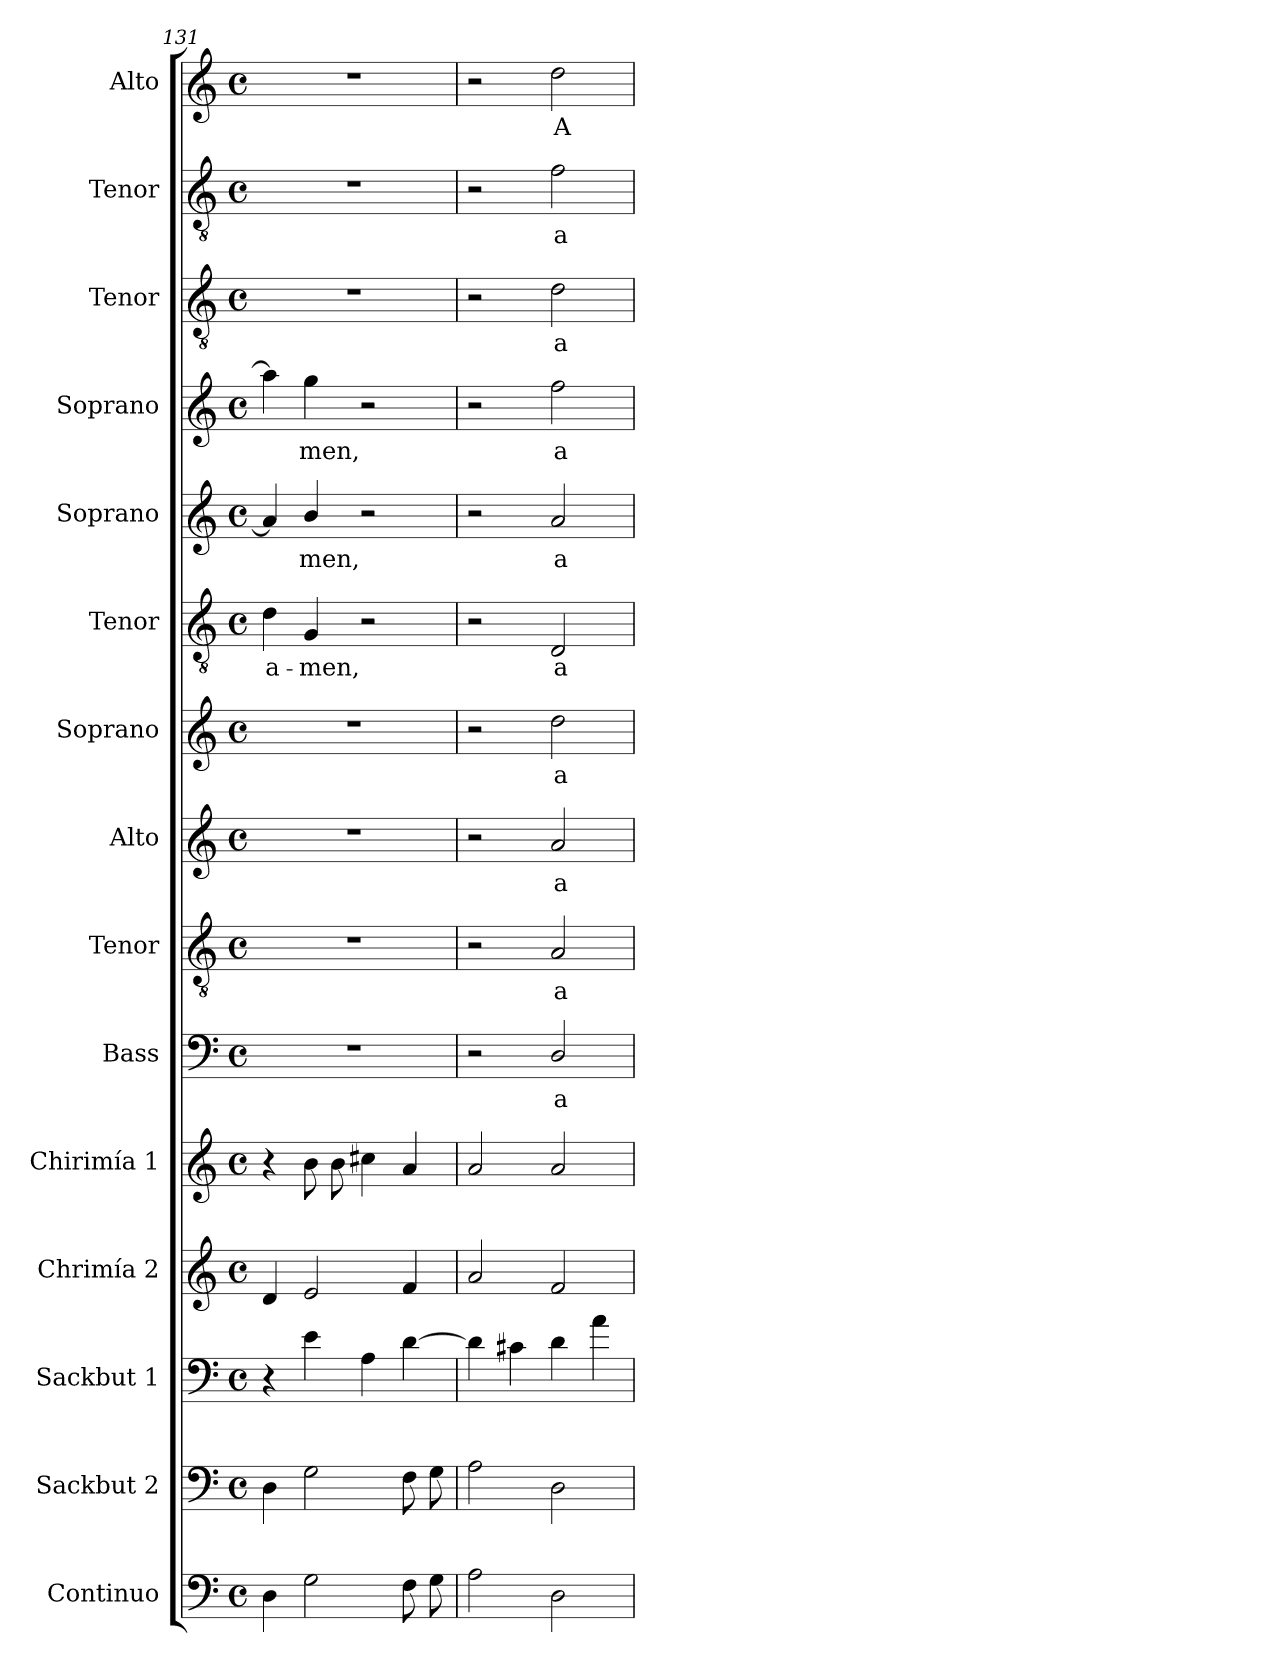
**kern	**kern	**kern	**kern	**kern	**kern	**text	**kern	**text	**kern	**text	**kern	**text	**kern	**text	**kern	**text	**kern	**text	**kern	**text	**kern	**text	**kern	**text
*part15	*part14	*part13	*part12	*part11	*part10	*part10	*part9	*part9	*part8	*part8	*part7	*part7	*part6	*part6	*part5	*part5	*part4	*part4	*part3	*part3	*part2	*part2	*part1	*part1
*staff15	*staff14	*staff13	*staff12	*staff11	*staff10	*staff10	*staff9	*staff9	*staff8	*staff8	*staff7	*staff7	*staff6	*staff6	*staff5	*staff5	*staff4	*staff4	*staff3	*staff3	*staff2	*staff2	*staff1	*staff1
*I"Continuo	*I"Sackbut 2	*I"Sackbut 1	*I"Chrimía 2	*I"Chirimía 1	*I"Bass	*	*I"Tenor	*	*I"Alto	*	*I"Soprano	*	*I"Tenor	*	*I"Soprano	*	*I"Soprano	*	*I"Tenor	*	*I"Tenor	*	*I"Alto	*
*I'Cont.	*I'Sckbt 2.	*I'Sckbt 1.	*I'Ch2.	*I'Ch1.	*I'B.	*	*I'T.	*	*I'A.	*	*I'S.	*	*I'T.	*	*I'S.	*	*I'S.	*	*I'T.	*	*I'T.	*	*I'A.	*
*clefF4	*clefF4	*clefF4	*clefG2	*clefG2	*clefF4	*	*clefGv2	*	*clefG2	*	*clefG2	*	*clefGv2	*	*clefG2	*	*clefG2	*	*clefGv2	*	*clefGv2	*	*clefG2	*
*	*	*	*	*	*	*	*ITrd7c12	*	*	*	*	*	*ITrd7c12	*	*	*	*	*	*ITrd7c12	*	*ITrd7c12	*	*	*
*k[]	*k[]	*k[]	*k[]	*k[]	*k[]	*	*k[]	*	*k[]	*	*k[]	*	*k[]	*	*k[]	*	*k[]	*	*k[]	*	*k[]	*	*k[]	*
*C:	*C:	*C:	*C:	*C:	*C:	*	*C:	*	*C:	*	*C:	*	*C:	*	*C:	*	*C:	*	*C:	*	*C:	*	*C:	*
*M4/4	*M4/4	*M4/4	*M4/4	*M4/4	*M4/4	*	*M4/4	*	*M4/4	*	*M4/4	*	*M4/4	*	*M4/4	*	*M4/4	*	*M4/4	*	*M4/4	*	*M4/4	*
*met(c)	*met(c)	*met(c)	*met(c)	*met(c)	*met(c)	*	*met(c)	*	*met(c)	*	*met(c)	*	*met(c)	*	*met(c)	*	*met(c)	*	*met(c)	*	*met(c)	*	*met(c)	*
=131	=131	=131	=131	=131	=131	=131	=131	=131	=131	=131	=131	=131	=131	=131	=131	=131	=131	=131	=131	=131	=131	=131	=131	=131
!	!	!	!	!	!	!	!	!	!	!	!	!	!	!LO:LY:b:color=#000000	!	!	!	!	!	!	!	!	!	!
4Di\	4Di\	4r	4di/	4r	1r	.	1r	.	1r	.	1r	.	4Di\	a-	4ai/]	.	4aai\]	.	1r	.	1r	.	1r	.
!	!	!	!	!	!	!	!	!	!	!	!	!	!	!LO:LY:b:color=#000000	!	!	!	!	!	!	!	!	!	!
!	!	!	!	!	!	!	!	!	!	!	!	!	!	!	!	!LO:LY:b:color=#000000	!	!	!	!	!	!	!	!
!	!	!	!	!	!	!	!	!	!	!	!	!	!	!	!	!	!	!LO:LY:b:color=#000000	!	!	!	!	!	!
2Gi\	2Gi\	4ei\	2ei/	8bi\	.	.	.	.	.	.	.	.	4GGi/	-men,	4bi/	-men,	4ggi\	-men,	.	.	.	.	.	.
.	.	.	.	8bi\	.	.	.	.	.	.	.	.	.	.	.	.	.	.	.	.	.	.	.	.
.	.	4Ai\	.	4cc#Xi\	.	.	.	.	.	.	.	.	2r	.	2r	.	2r	.	.	.	.	.	.	.
8Fi\	8Fi\	[>4di\	4fi/	4ai/	.	.	.	.	.	.	.	.	.	.	.	.	.	.	.	.	.	.	.	.
8Gi\	8Gi\	.	.	.	.	.	.	.	.	.	.	.	.	.	.	.	.	.	.	.	.	.	.	.
=132	=132	=132	=132	=132	=132	=132	=132	=132	=132	=132	=132	=132	=132	=132	=132	=132	=132	=132	=132	=132	=132	=132	=132	=132
2Ai\	2Ai\	4di\]	2ai/	2ai/	2r	.	2r	.	2r	.	2r	.	2r	.	2r	.	2r	.	2r	.	2r	.	2r	.
.	.	4c#Xi\	.	.	.	.	.	.	.	.	.	.	.	.	.	.	.	.	.	.	.	.	.	.
!	!	!	!	!	!	!LO:LY:b:color=#000000	!	!	!	!	!	!	!	!	!	!	!	!	!	!	!	!	!	!
!	!	!	!	!	!	!	!	!LO:LY:b:color=#000000	!	!	!	!	!	!	!	!	!	!	!	!	!	!	!	!
!	!	!	!	!	!	!	!	!	!	!LO:LY:b:color=#000000	!	!	!	!	!	!	!	!	!	!	!	!	!	!
!	!	!	!	!	!	!	!	!	!	!	!	!LO:LY:b:color=#000000	!	!	!	!	!	!	!	!	!	!	!	!
!	!	!	!	!	!	!	!	!	!	!	!	!	!	!LO:LY:b:color=#000000	!	!	!	!	!	!	!	!	!	!
!	!	!	!	!	!	!	!	!	!	!	!	!	!	!	!	!LO:LY:b:color=#000000	!	!	!	!	!	!	!	!
!	!	!	!	!	!	!	!	!	!	!	!	!	!	!	!	!	!	!LO:LY:b:color=#000000	!	!	!	!	!	!
!	!	!	!	!	!	!	!	!	!	!	!	!	!	!	!	!	!	!	!	!LO:LY:b:color=#000000	!	!	!	!
!	!	!	!	!	!	!	!	!	!	!	!	!	!	!	!	!	!	!	!	!	!	!LO:LY:b:color=#000000	!	!
!	!	!	!	!	!	!	!	!	!	!	!	!	!	!	!	!	!	!	!	!	!	!	!	!LO:LY:b:color=#000000
2Di\	2Di\	4di\	2fi/	2ai/	2Di/	a-	2AAi/	a-	2ai/	a-	2ddi\	a-	2DDi/	a-	2ai/	a-	2ffi\	a-	2Di\	a-	2Fi\	a-	2ddi\	A-
.	.	4ai\	.	.	.	.	.	.	.	.	.	.	.	.	.	.	.	.	.	.	.	.	.	.
=	=	=	=	=	=	=	=	=	=	=	=	=	=	=	=	=	=	=	=	=	=	=	=	=
*-	*-	*-	*-	*-	*-	*-	*-	*-	*-	*-	*-	*-	*-	*-	*-	*-	*-	*-	*-	*-	*-	*-	*-	*-
